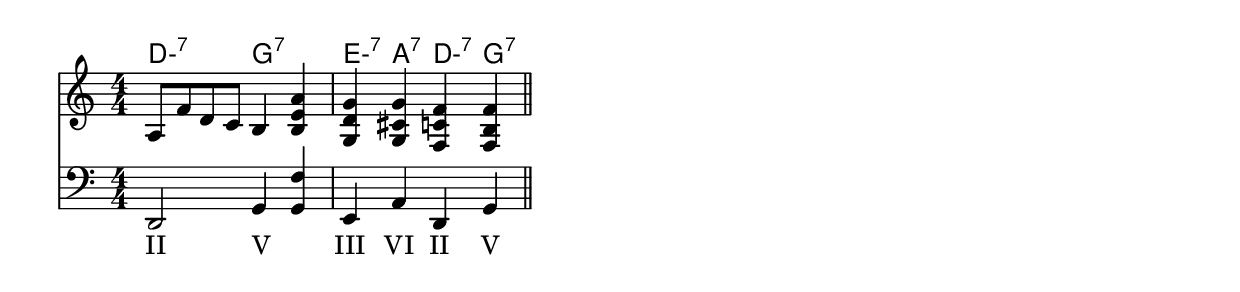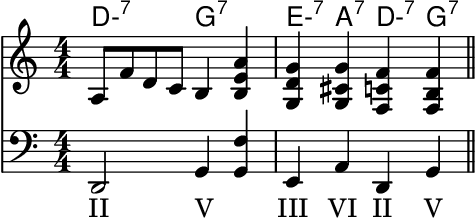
\version "2.24.4"
\language "english"
#(ly:set-option 'crop #t)
\include "include/alt.ly"
\score {
  \midi {
    \tempo 4=120
  }
  \layout {
    \context {
      \Score
      \omit BarNumber
    }
    indent = 0\mm
  }
  {
    <<
    \chords {
      \set chordChanges = ##t % only show chords when they change
      \set noChordSymbol = ""
      \set minorChordModifier = \markup { "-" }
      \set midiMaximumVolume = #0 % prevent named chords sounding
      d2:min7 g:7 | e4:min7 a:7 d:min7 g:7 |
    }
    \new Staff {
      \key c \major
      \numericTimeSignature
      \time 4/4
      \clef treble {
        \relative {
          \skip \f % spacer to set voice volume
          a8 f' d c b4 <b e a>4 |
          <g d' g>4 <g cs g'> <f c' f> <f b f'>
          \bar "||"
        }
      }
    }
    \new Staff {
      \clef bass {
        \relative {
          \skip \f % spacer to set voice volume
          d,2 g4 <g f'>4 |
          e4 a d, g |
          \bar "||"
        }
      }
    }
    \addlyrics {
      II V " " III VI II V
    }
    >>
  }
}
